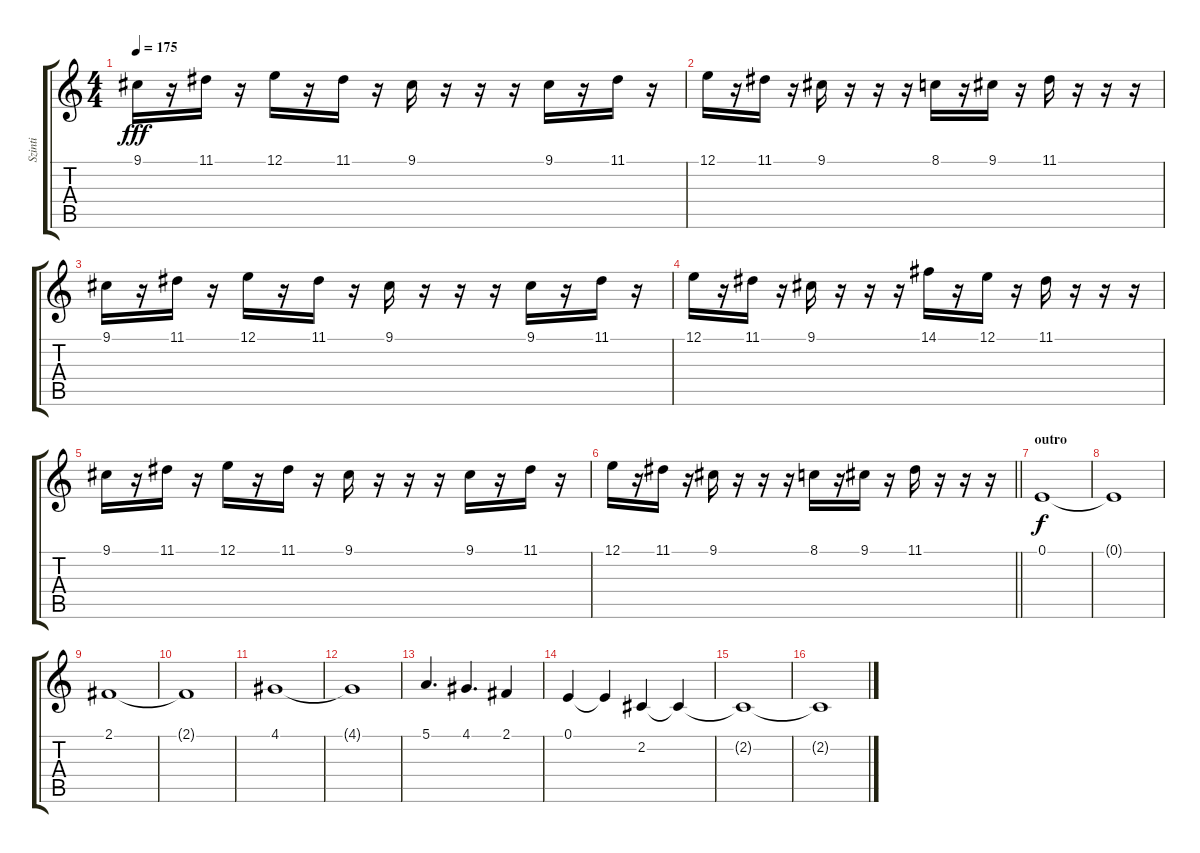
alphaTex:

\track ("Szinti" "Szinti") {instrument stringensemble1}
\staff {score tabs}
\tuning (E4 B3 G3 D3 A2 E2) {hide}
\ts (4 4)
\tempo 175
\clef g2
\ks c
9.1.16{dy fff} r.16 11.1.16 r.16 12.1.16 r.16 11.1.16 r.16 9.1.16 r.16 r.16 r.16 9.1.16 r.16 11.1.16 r.16 |
12.1.16 r.16 11.1.16 r.16 9.1.16 r.16 r.16 r.16 8.1.16 r.16 9.1.16 r.16 11.1.16 r.16 r.16 r.16 |
9.1.16 r.16 11.1.16 r.16 12.1.16 r.16 11.1.16 r.16 9.1.16 r.16 r.16 r.16 9.1.16 r.16 11.1.16 r.16 |
12.1.16 r.16 11.1.16 r.16 9.1.16 r.16 r.16 r.16 14.1.16 r.16 12.1.16 r.16 11.1.16 r.16 r.16 r.16 |
9.1.16 r.16 11.1.16 r.16 12.1.16 r.16 11.1.16 r.16 9.1.16 r.16 r.16 r.16 9.1.16 r.16 11.1.16 r.16 |
\barLineRight lightlight
12.1.16 r.16 11.1.16 r.16 9.1.16 r.16 r.16 r.16 8.1.16 r.16 9.1.16 r.16 11.1.16 r.16 r.16 r.16 |
\section ("" "outro")
0.1.1{dy f} |
0.1{t}.1 |
2.1.1 |
2.1{t}.1 |
4.1.1 |
4.1{t}.1 |
5.1.4{d} 4.1.4{d} 2.1.4 |
0.1.4 0.1{t}.4 2.2.4 2.2{t}.4 |
2.2{t}.1{volume 0} |
2.2{t}.1
